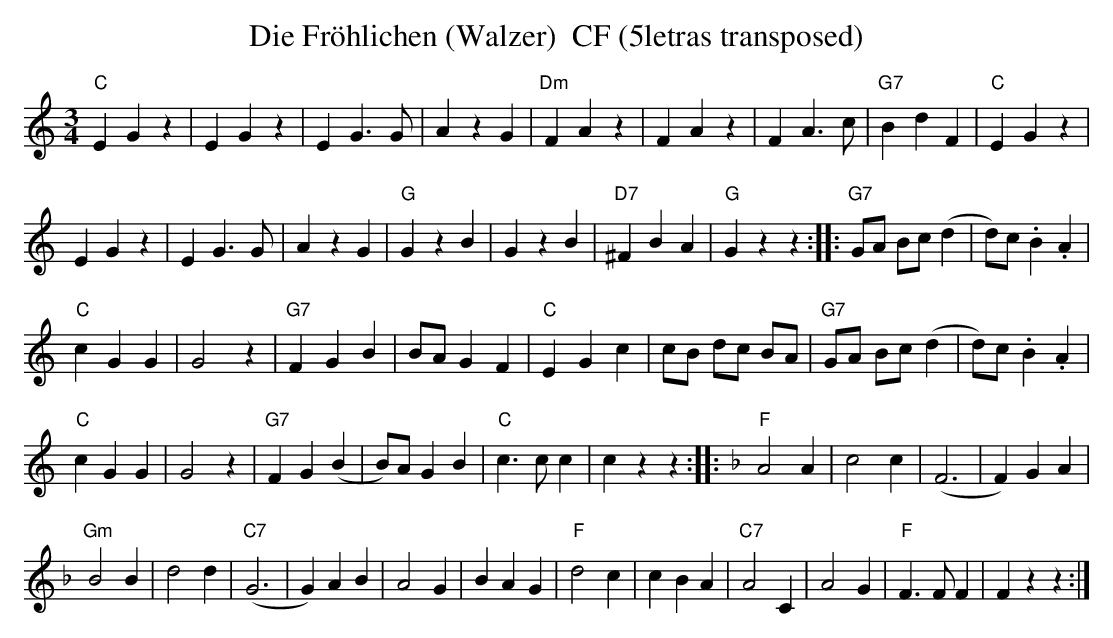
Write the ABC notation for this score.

X:1
T:Die Fr\"ohlichen (Walzer)  CF (5letras transposed)
M:3/4
L:1/4
K:C transpose=3 %%MIDI gchordon
"C"EGz | EGz | EG>G | AzG | "Dm"FAz | FAz | FA>c | \
"G7"BdF | "C"EGz |
EGz | EG>G | AzG | "G"GzB | GzB | \
"D7"^FBA | "G"Gzz :: "G7"G/2A/2 B/2c/2 (d | d/2)c/2 .B.A |
"C"cGG | G2z | "G7"FGB | \
B/2A/2GF | "C"EGc | c/2B/2 d/2c/2 B/2A/2 | "G7"G/2A/2 B/2c/2 (d | d/2)c/2 .B.A |
"C"cGG | \
G2z | "G7"FG(B | B/2)A/2GB | "C"c>cc | czz :: [K:F] "F"A2A | c2c | \
(F3 | F)GA |
"Gm"B2B | d2d | ("C7"G3 | G)AB | A2G | \
BAG | "F"d2c | cBA | "C7"A2C | A2G | "F"F>FF | Fzz :|
